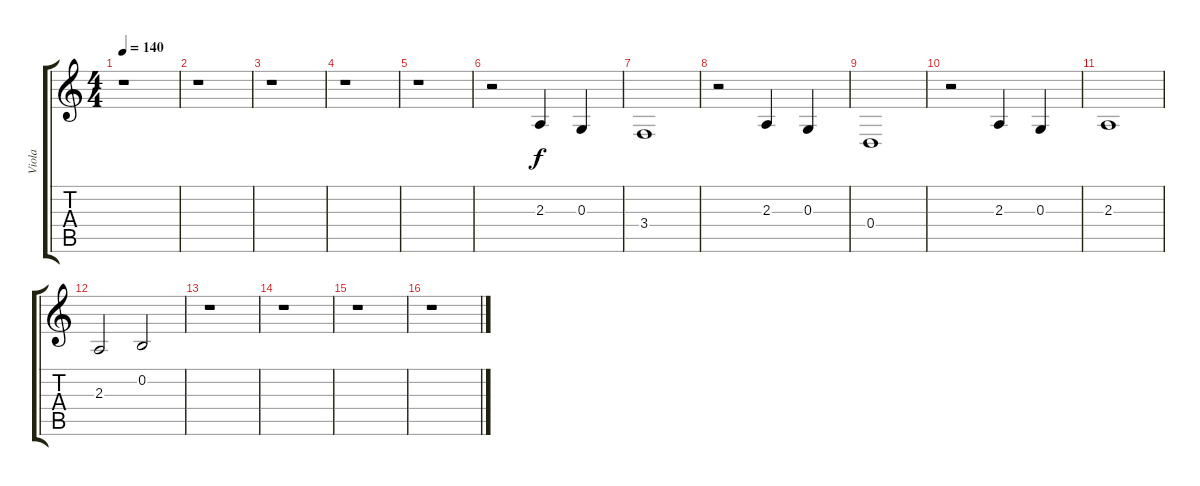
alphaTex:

\track ("Viola" "Viola") {instrument viola}
\staff {score tabs}
\tuning (E4 B3 G3 D3 A2 E2) {hide}
\ts (4 4)
\tempo 140
\clef g2
\ks c
r.1{dy f} |
r.1 |
r.1 |
r.1 |
r.1 |
r.2 2.3.4{volume 14 balance 8} 0.3.4 |
3.4.1 |
r.2 2.3.4 0.3.4 |
0.4.1 |
r.2 2.3.4 0.3.4 |
2.3.1 |
2.3.2 0.2.2 |
r.1 |
r.1 |
r.1 |
r.1
